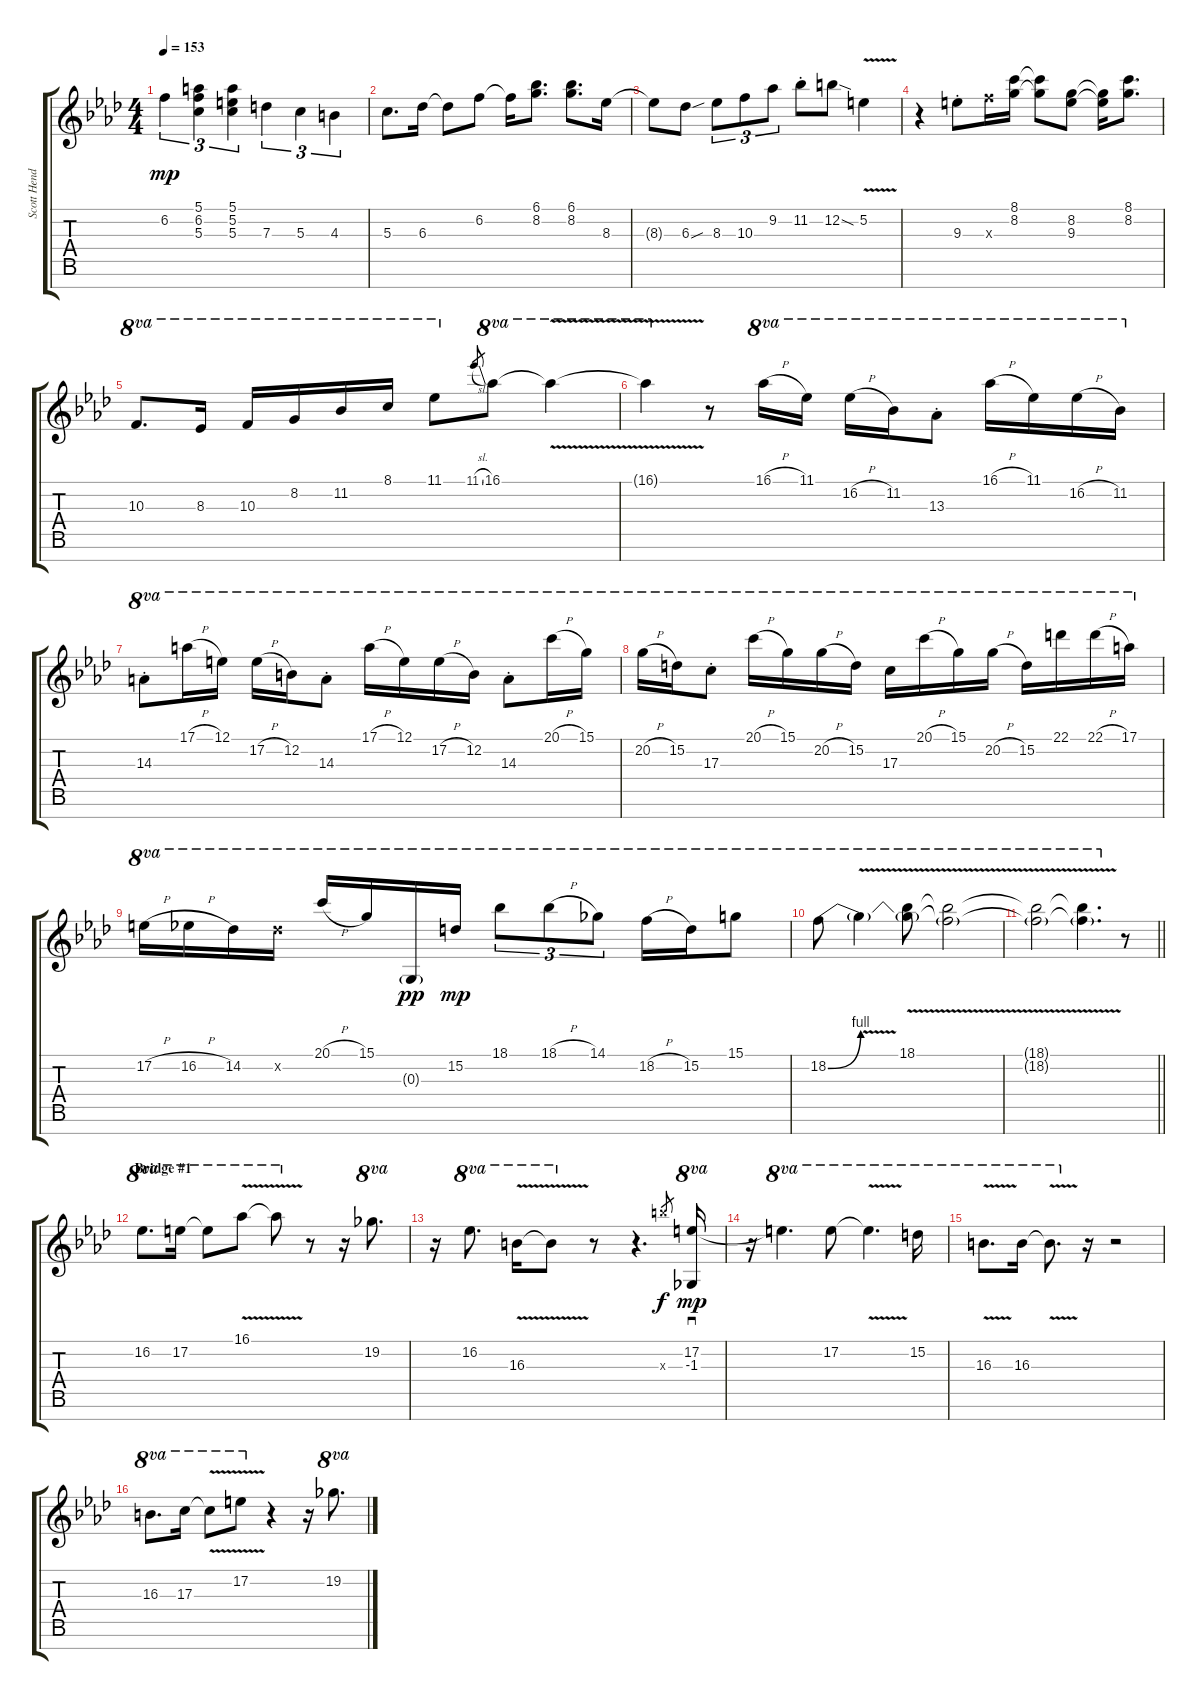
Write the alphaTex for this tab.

\track ("Scott Henderson - 7-string Dist. Gtr. #2" "Scott Hend") {instrument distortionguitar}
\staff {score tabs}
\tuning (E4 B3 G3 D3 A2 E2 B1) {hide}
\ts (4 4)
\tempo 153
\clef g2
\ks ab
6.2{t}.4{tu (3 2) dy mp} (5.1 6.2 5.3).4{tu (3 2)} (5.1 5.2 5.3).4{tu (3 2)} 7.3.4{tu (3 2)} 5.3.4{tu (3 2)} 4.3.4{tu (3 2)} |
5.3.8{d} 6.3.16 6.3{t}.8 6.2.8 6.2{t}.16 (6.1 8.2).8{d} (6.1 8.2).8{d} 8.3.16 |
8.3{t}.8 6.3{sou}.8 8.3.8{tu (3 2)} 10.3.8{tu (3 2)} 9.2.8{tu (3 2)} 11.2{st}.8 12.2{sod}.8 5.2{v}.4 |
r.4 9.3{st}.8 10.3{x}.16 (8.1 8.2).16 (8.1{t} 8.2{t}).8 (8.2 9.3).8 (8.2{t} 9.3{t}).16 (8.1 8.2).8{d} |
10.3.8{d ot 8va} 8.3.16{ot 8va} 10.3.16{ot 8va} 8.2.16{ot 8va} 11.2.16{ot 8va} 8.1.16{ot 8va} 11.1.8{ot 8va} 11.1{sl}.8{gr} 16.1.8{ot 8va} 16.1{v t}.4{ot 8va} |
16.1{v t}.4{ot 8va} r.8 16.1{h}.16{ot 8va} 11.1.16{ot 8va} 16.2{h}.16{ot 8va} 11.2.16{ot 8va} 13.3{st}.8{ot 8va} 16.1{h}.16{ot 8va} 11.1.16{ot 8va} 16.2{h}.16{ot 8va} 11.2.16{ot 8va} |
14.3{st}.8{ot 8va} 17.1{h}.16{ot 8va} 12.1.16{ot 8va} 17.2{h}.16{ot 8va} 12.2.16{ot 8va} 14.3{st}.8{ot 8va} 17.1{h}.16{ot 8va} 12.1.16{ot 8va} 17.2{h}.16{ot 8va} 12.2.16{ot 8va} 14.3{st}.8{ot 8va} 20.1{h}.16{ot 8va} 15.1.16{ot 8va} |
20.2{h}.16{ot 8va} 15.2.16{ot 8va} 17.3{st}.8{ot 8va} 20.1{h}.16{ot 8va} 15.1.16{ot 8va} 20.2{h}.16{ot 8va} 15.2.16{ot 8va} 17.3.16{ot 8va} 20.1{h}.16{ot 8va} 15.1.16{ot 8va} 20.2{h}.16{ot 8va} 15.2.16{ot 8va} 22.1.16{ot 8va} 22.1{h}.16{ot 8va} 17.1.16{ot 8va} |
17.2{h}.16{ot 8va} 16.2{h}.16{ot 8va} 14.2.16{ot 8va} 14.2{x}.16{ot 8va} 20.1{h}.16{ot 8va} 15.1.16{ot 8va} 0.3{g}.16{ot 8va dy pp} 15.2.16{ot 8va dy mp} 18.1.8{tu (3 2) ot 8va} 18.1{h}.8{tu (3 2) ot 8va} 14.1.8{tu (3 2) ot 8va} 18.2{h}.16{ot 8va} 15.2.16{ot 8va} 15.1.8{ot 8va} |
18.2{be (bend 0 0 60 4)}.8{ot 8va} 18.2{v t}.4{ot 8va} (18.1{v} 18.2{v t}).8{ot 8va} (18.1{v t} 18.2{v t}).2{ot 8va} |
\barLineRight lightlight
(18.1{v t} 18.2{v t}).2{ot 8va} (18.1{v t} 18.2{v t}).4{d ot 8va} r.8 |
\section ("" "Bridge #1")
16.2.8{d ot 8va} 17.2.16{ot 8va} 17.2{t}.8{ot 8va} 16.1{v}.8{ot 8va} 16.1{v t}.8{ot 8va} r.8 r.16 19.2.8{d ot 8va} |
r.16 16.2.8{d ot 8va} 16.3{v}.16{ot 8va} 16.3{v t}.8{ot 8va} r.8 r.4{d} 16.3{x}.8{gr dy f} (17.2 -1.3).16{sd ot 8va dy mp} |
r.16 17.2{t}.4{d ot 8va} 17.2.8{ot 8va} 17.2{v t}.4{d ot 8va} 15.2.16{ot 8va} |
16.3{v}.8{d ot 8va} 16.3.16{ot 8va} 16.3{v t}.8{d ot 8va} r.16 r.2 |
16.3.8{d ot 8va} 17.3.16{ot 8va} 17.3{v t}.8{ot 8va} 17.2{v}.8{ot 8va} r.4 r.16 19.2.8{d ot 8va}
